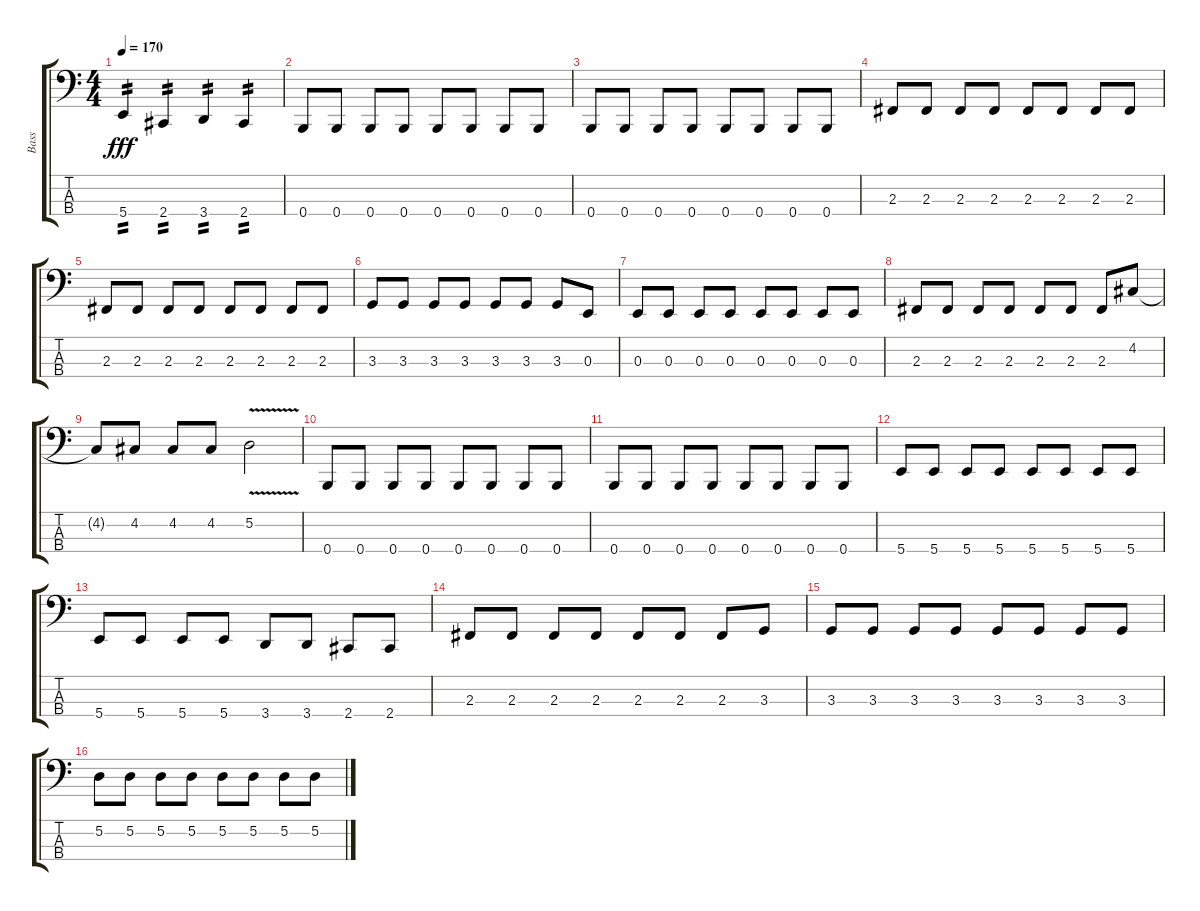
\track ("Bass" "Bass") {instrument electricbassfinger}
\staff {score tabs}
\tuning (D2 A1 E1 B0) {hide}
\ts (4 4)
\tempo 170
\clef f4
\ks c
5.4.4{tp 2 dy fff} 2.4.4{tp 2} 3.4.4{tp 2} 2.4.4{tp 2} |
0.4.8 0.4.8 0.4.8 0.4.8 0.4.8 0.4.8 0.4.8 0.4.8 |
0.4.8 0.4.8 0.4.8 0.4.8 0.4.8 0.4.8 0.4.8 0.4.8 |
2.3.8 2.3.8 2.3.8 2.3.8 2.3.8 2.3.8 2.3.8 2.3.8 |
2.3.8 2.3.8 2.3.8 2.3.8 2.3.8 2.3.8 2.3.8 2.3.8 |
3.3.8 3.3.8 3.3.8 3.3.8 3.3.8 3.3.8 3.3.8 0.3.8 |
0.3.8 0.3.8 0.3.8 0.3.8 0.3.8 0.3.8 0.3.8 0.3.8 |
2.3.8 2.3.8 2.3.8 2.3.8 2.3.8 2.3.8 2.3.8 4.2.8 |
4.2{t}.8 4.2.8 4.2.8 4.2.8 5.2{v}.2 |
0.4.8 0.4.8 0.4.8 0.4.8 0.4.8 0.4.8 0.4.8 0.4.8 |
0.4.8 0.4.8 0.4.8 0.4.8 0.4.8 0.4.8 0.4.8 0.4.8 |
5.4.8 5.4.8 5.4.8 5.4.8 5.4.8 5.4.8 5.4.8 5.4.8 |
5.4.8 5.4.8 5.4.8 5.4.8 3.4.8 3.4.8 2.4.8 2.4.8 |
2.3.8 2.3.8 2.3.8 2.3.8 2.3.8 2.3.8 2.3.8 3.3.8 |
3.3.8 3.3.8 3.3.8 3.3.8 3.3.8 3.3.8 3.3.8 3.3.8 |
5.2.8 5.2.8 5.2.8 5.2.8 5.2.8 5.2.8 5.2.8 5.2.8
